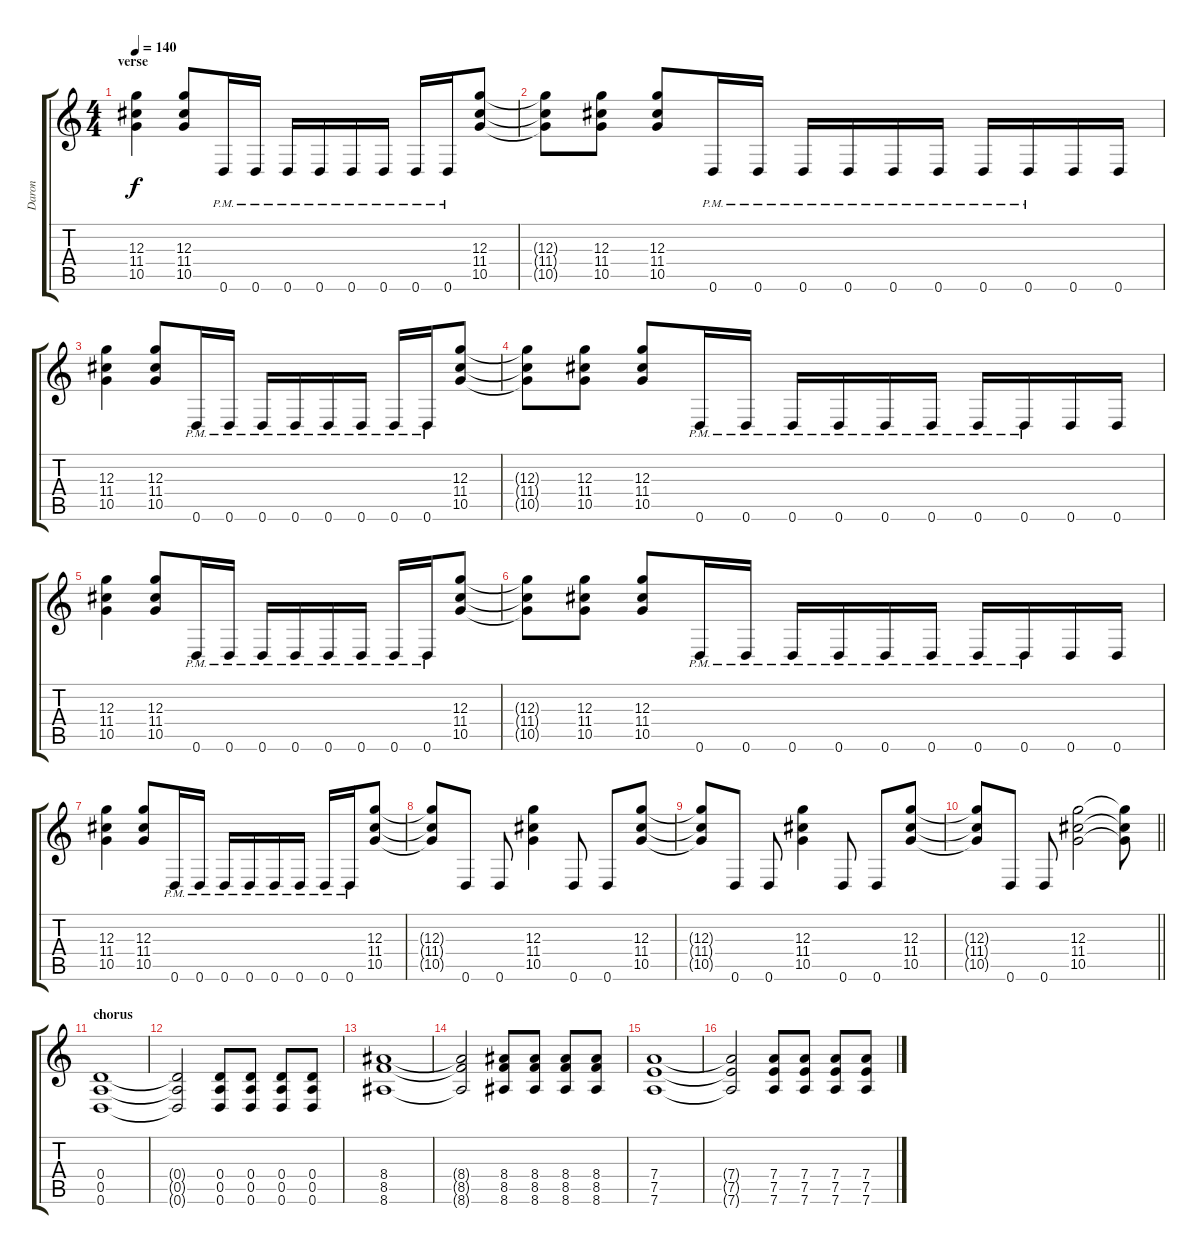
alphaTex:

\track ("Daron" "Daron") {instrument overdrivenguitar}
\staff {score tabs}
\tuning (E4 B3 G3 D3 A2 D2) {hide}
\ts (4 4)
\section ("" "verse")
\tempo 140
\clef g2
\ks c
(12.3 11.4 10.5).4{dy f} (12.3 11.4 10.5).8 0.6{pm}.16 0.6{pm}.16 0.6{pm}.16 0.6{pm}.16 0.6{pm}.16 0.6{pm}.16 0.6{pm}.16 0.6{pm}.16 (12.3 11.4 10.5).8 |
(12.3{t} 11.4{t} 10.5{t}).8 (12.3 11.4 10.5).8 (12.3 11.4 10.5).8 0.6{pm}.16 0.6{pm}.16 0.6{pm}.16 0.6{pm}.16 0.6{pm}.16 0.6{pm}.16 0.6{pm}.16 0.6{pm}.16 0.6.16 0.6.16 |
(12.3 11.4 10.5).4 (12.3 11.4 10.5).8 0.6{pm}.16 0.6{pm}.16 0.6{pm}.16 0.6{pm}.16 0.6{pm}.16 0.6{pm}.16 0.6{pm}.16 0.6{pm}.16 (12.3 11.4 10.5).8 |
(12.3{t} 11.4{t} 10.5{t}).8 (12.3 11.4 10.5).8 (12.3 11.4 10.5).8 0.6{pm}.16 0.6{pm}.16 0.6{pm}.16 0.6{pm}.16 0.6{pm}.16 0.6{pm}.16 0.6{pm}.16 0.6{pm}.16 0.6.16 0.6.16 |
(12.3 11.4 10.5).4 (12.3 11.4 10.5).8 0.6{pm}.16 0.6{pm}.16 0.6{pm}.16 0.6{pm}.16 0.6{pm}.16 0.6{pm}.16 0.6{pm}.16 0.6{pm}.16 (12.3 11.4 10.5).8 |
(12.3{t} 11.4{t} 10.5{t}).8 (12.3 11.4 10.5).8 (12.3 11.4 10.5).8 0.6{pm}.16 0.6{pm}.16 0.6{pm}.16 0.6{pm}.16 0.6{pm}.16 0.6{pm}.16 0.6{pm}.16 0.6{pm}.16 0.6.16 0.6.16 |
(12.3 11.4 10.5).4 (12.3 11.4 10.5).8 0.6{pm}.16 0.6{pm}.16 0.6{pm}.16 0.6{pm}.16 0.6{pm}.16 0.6{pm}.16 0.6{pm}.16 0.6{pm}.16 (12.3 11.4 10.5).8 |
(12.3{t} 11.4{t} 10.5{t}).8 0.6.8 0.6.8 (12.3 11.4 10.5).4 0.6.8 0.6.8 (12.3 11.4 10.5).8 |
(12.3{t} 11.4{t} 10.5{t}).8 0.6.8 0.6.8 (12.3 11.4 10.5).4 0.6.8 0.6.8 (12.3 11.4 10.5).8 |
\barLineRight lightlight
(12.3{t} 11.4{t} 10.5{t}).8 0.6.8 0.6.8 (12.3 11.4 10.5).2 (12.3{t} 11.4{t} 10.5{t}).8 |
\section ("" "chorus")
(0.4 0.5 0.6).1 |
(0.4{t} 0.5{t} 0.6{t}).2 (0.4 0.5 0.6).8 (0.4 0.5 0.6).8 (0.4 0.5 0.6).8 (0.4 0.5 0.6).8 |
(8.4 8.5 8.6).1 |
(8.4{t} 8.5{t} 8.6{t}).2 (8.4 8.5 8.6).8 (8.4 8.5 8.6).8 (8.4 8.5 8.6).8 (8.4 8.5 8.6).8 |
(7.4 7.5 7.6).1 |
(7.4{t} 7.5{t} 7.6{t}).2 (7.4 7.5 7.6).8 (7.4 7.5 7.6).8 (7.4 7.5 7.6).8 (7.4 7.5 7.6).8
